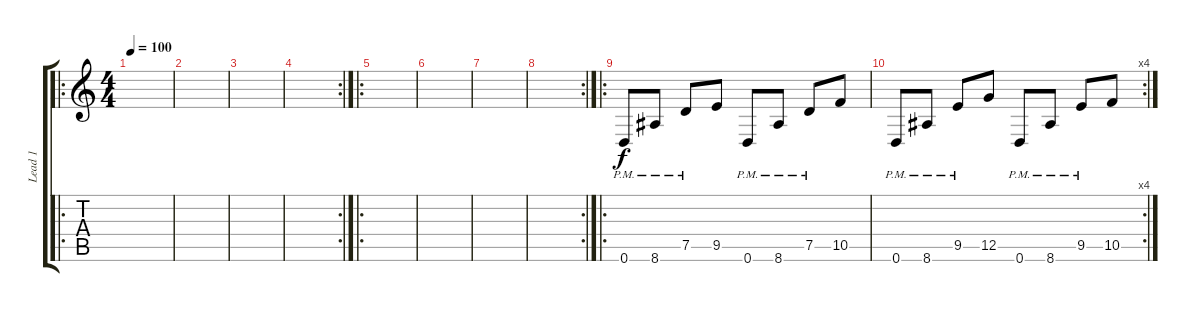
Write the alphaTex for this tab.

\track ("Lead 1" "Lead 1") {instrument overdrivenguitar}
\staff {score tabs}
\tuning (D4 A3 F3 C3 G2 D2) {hide}
\ro
\ts (4 4)
\tempo 100
\clef g2
\ks c
|
|
|
\rc 2
|
\ro
|
|
|
\rc 2
|
\ro
0.6{pm}.8 8.6{pm}.8 7.5{pm}.8 9.5.8 0.6{pm}.8 8.6{pm}.8 7.5{pm}.8 10.5.8 |
\rc 4
0.6{pm}.8 8.6{pm}.8 9.5{pm}.8 12.5.8 0.6{pm}.8 8.6{pm}.8 9.5{pm}.8 10.5.8
